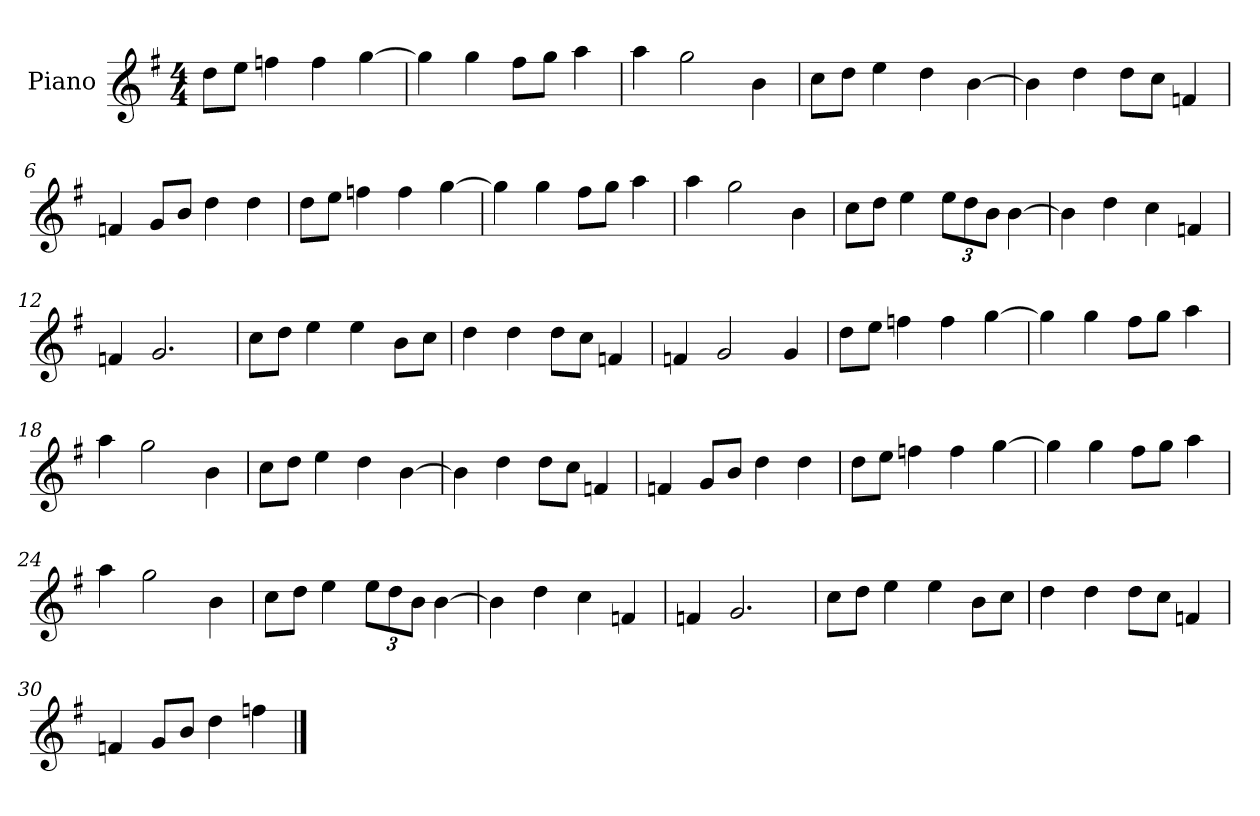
**kern
*part1
*staff1
*I"Piano
*I'P-no
*clefG2
*k[f#]
*M4/4
*MM90
=1
8dd\L
8ee\J
4ffn\
4ff\
[4gg\
=2
4gg\]
4gg\
8ff#\L
8gg\J
4aa\
=3
4aa\
2gg\
4b\
=4
8cc\L
8dd\J
4ee\
4dd\
[4b\
=5
4b\]
4dd\
8dd\L
8cc\J
4fn/
=6
4fn/
8g/L
8b/J
4dd\
4dd\
=7
8dd\L
8ee\J
4ffn\
4ff\
[4gg\
!!LO:LB:g=z
=8
4gg\]
4gg\
8ff#\L
8gg\J
4aa\
=9
4aa\
2gg\
4b\
=10
8cc\L
8dd\J
4ee\
*Xbrackettup
12ee\L
12dd\
12b\J
[4b\
=11
4b\]
4dd\
4cc\
4fn/
=12
4fn/
2.g/
=13
8cc\L
8dd\J
4ee\
4ee\
8b\L
8cc\J
=14
4dd\
4dd\
8dd\L
8cc\J
4fn/
=15
4fn/
2g/
4g/
!!LO:LB:g=z
=16
8dd\L
8ee\J
4ffn\
4ff\
[4gg\
=17
4gg\]
4gg\
8ff#\L
8gg\J
4aa\
=18
4aa\
2gg\
4b\
=19
8cc\L
8dd\J
4ee\
4dd\
[4b\
=20
4b\]
4dd\
8dd\L
8cc\J
4fn/
=21
4fn/
8g/L
8b/J
4dd\
4dd\
=22
8dd\L
8ee\J
4ffn\
4ff\
[4gg\
!!LO:LB:g=z
=23
4gg\]
4gg\
8ff#\L
8gg\J
4aa\
=24
4aa\
2gg\
4b\
=25
8cc\L
8dd\J
4ee\
12ee\L
12dd\
12b\J
[4b\
=26
4b\]
4dd\
4cc\
4fn/
=27
4fn/
2.g/
=28
8cc\L
8dd\J
4ee\
4ee\
8b\L
8cc\J
=29
4dd\
4dd\
8dd\L
8cc\J
4fn/
!!LO:LB:g=z
=30
4fn/
8g/L
8b/J
4dd\
4ffn\
==
*-
